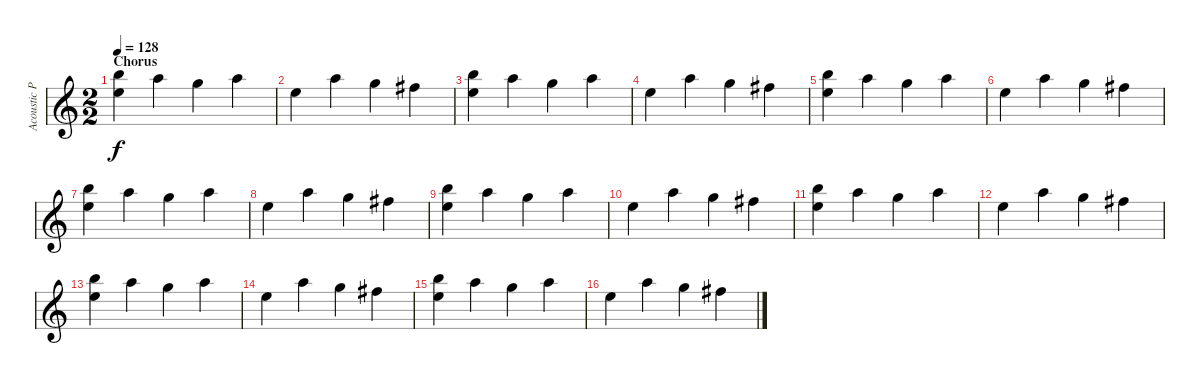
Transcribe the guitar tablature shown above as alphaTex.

\track ("Acoustic Piano" "Acoustic P") {instrument acousticgrandpiano}
\staff {score}
\tuning (E4 B3 G3 D3 A2 E2 B1) {hide}
\ts (2 2)
\section ("" "Chorus")
\tempo 128
\clef g2
\ks c
(19.1 17.2).4{dy f} 17.1.4 15.1.4 17.1.4 |
12.1.4 17.1.4 15.1.4 14.1.4 |
(19.1 17.2).4 17.1.4 15.1.4 17.1.4 |
12.1.4 17.1.4 15.1.4 14.1.4 |
(19.1 17.2).4 17.1.4 15.1.4 17.1.4 |
12.1.4 17.1.4 15.1.4 14.1.4 |
(19.1 17.2).4 17.1.4 15.1.4 17.1.4 |
12.1.4 17.1.4 15.1.4 14.1.4 |
(19.1 17.2).4 17.1.4 15.1.4 17.1.4 |
12.1.4 17.1.4 15.1.4 14.1.4 |
(19.1 17.2).4 17.1.4 15.1.4 17.1.4 |
12.1.4 17.1.4 15.1.4 14.1.4 |
(19.1 17.2).4 17.1.4 15.1.4 17.1.4 |
12.1.4 17.1.4 15.1.4 14.1.4 |
(19.1 17.2).4 17.1.4 15.1.4 17.1.4 |
12.1.4 17.1.4 15.1.4 14.1.4
